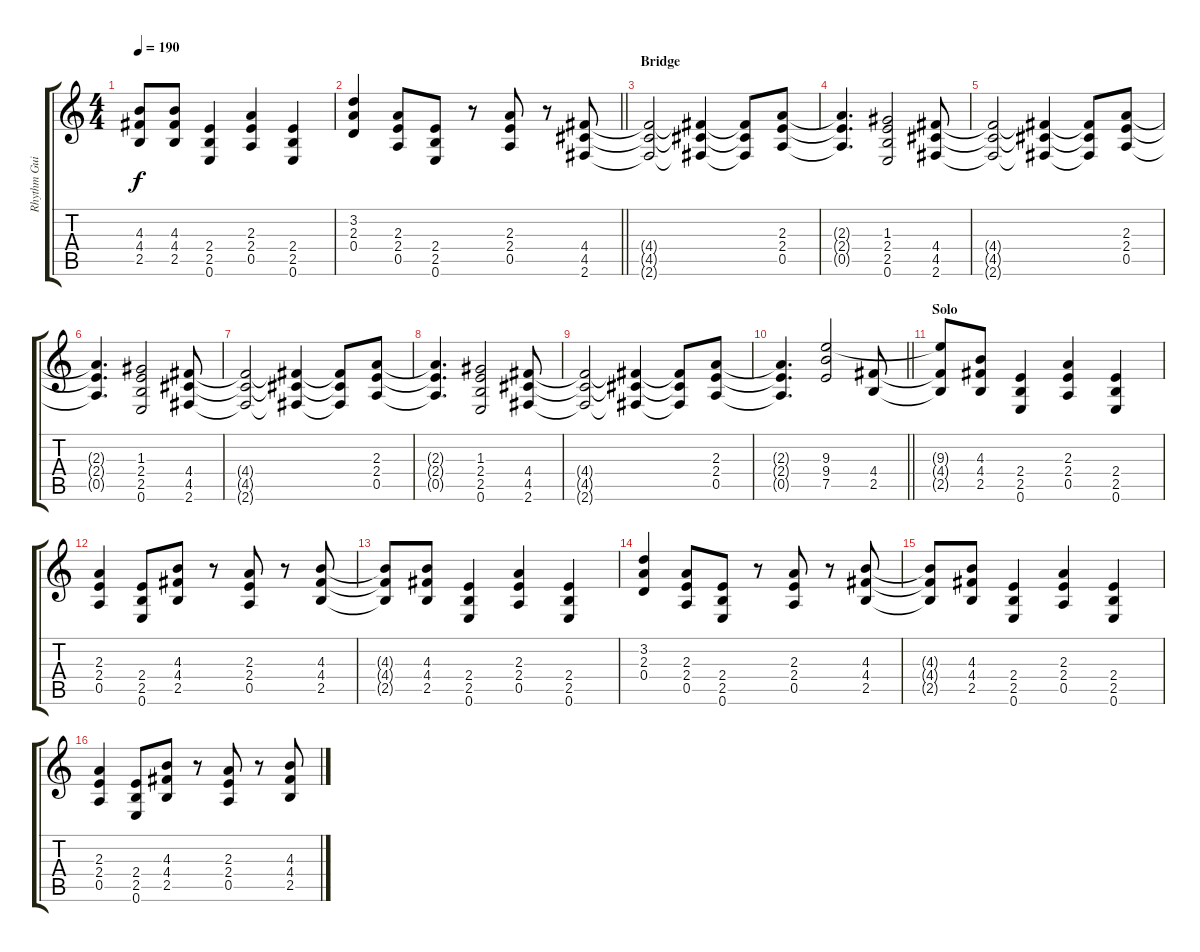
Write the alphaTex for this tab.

\track ("Rhythm Guitar" "Rhythm Gui") {instrument overdrivenguitar}
\staff {score tabs}
\tuning (E4 B3 G3 D3 A2 E2) {hide}
\ts (4 4)
\tempo 190
\clef g2
\ks c
(4.3{t} 4.4{t} 2.5{t}).8{dy f} (4.3 4.4 2.5).8 (2.4 2.5 0.6).4 (2.3 2.4 0.5).4 (2.4 2.5 0.6).4 |
\barLineRight lightlight
(3.2 2.3 0.4).4 (2.3 2.4 0.5).8 (2.4 2.5 0.6).8 r.8 (2.3 2.4 0.5).8 r.8 (4.4 4.5 2.6).8 |
\section ("" "Bridge")
(4.4{t} 4.5{t} 2.6{t}).2 (4.4{t} 4.5{t} 2.6{t}).4 (4.4{t} 4.5{t} 2.6{t}).8 (2.3 2.4 0.5).8 |
(2.3{t} 2.4{t} 0.5{t}).4{d} (1.3 2.4 2.5 0.6).2 (4.4 4.5 2.6).8 |
(4.4{t} 4.5{t} 2.6{t}).2 (4.4{t} 4.5{t} 2.6{t}).4 (4.4{t} 4.5{t} 2.6{t}).8 (2.3 2.4 0.5).8 |
(2.3{t} 2.4{t} 0.5{t}).4{d} (1.3 2.4 2.5 0.6).2 (4.4 4.5 2.6).8 |
(4.4{t} 4.5{t} 2.6{t}).2 (4.4{t} 4.5{t} 2.6{t}).4 (4.4{t} 4.5{t} 2.6{t}).8 (2.3 2.4 0.5).8 |
(2.3{t} 2.4{t} 0.5{t}).4{d} (1.3 2.4 2.5 0.6).2 (4.4 4.5 2.6).8 |
(4.4{t} 4.5{t} 2.6{t}).2 (4.4{t} 4.5{t} 2.6{t}).4 (4.4{t} 4.5{t} 2.6{t}).8 (2.3 2.4 0.5).8 |
\barLineRight lightlight
(2.3{t} 2.4{t} 0.5{t}).4{d} (9.3 9.4 7.5).2 (4.4 2.5).8 |
\section ("" "Solo")
(9.3{t} 4.4{t} 2.5{t}).8 (4.3 4.4 2.5).8 (2.4 2.5 0.6).4 (2.3 2.4 0.5).4 (2.4 2.5 0.6).4 |
(2.3 2.4 0.5).4 (2.4 2.5 0.6).8 (4.3 4.4 2.5).8 r.8 (2.3 2.4 0.5).8 r.8 (4.3 4.4 2.5).8 |
(4.3{t} 4.4{t} 2.5{t}).8 (4.3 4.4 2.5).8 (2.4 2.5 0.6).4 (2.3 2.4 0.5).4 (2.4 2.5 0.6).4 |
(3.2 2.3 0.4).4 (2.3 2.4 0.5).8 (2.4 2.5 0.6).8 r.8 (2.3 2.4 0.5).8 r.8 (4.3 4.4 2.5).8 |
(4.3{t} 4.4{t} 2.5{t}).8 (4.3 4.4 2.5).8 (2.4 2.5 0.6).4 (2.3 2.4 0.5).4 (2.4 2.5 0.6).4 |
(2.3 2.4 0.5).4 (2.4 2.5 0.6).8 (4.3 4.4 2.5).8 r.8 (2.3 2.4 0.5).8 r.8 (4.3 4.4 2.5).8
